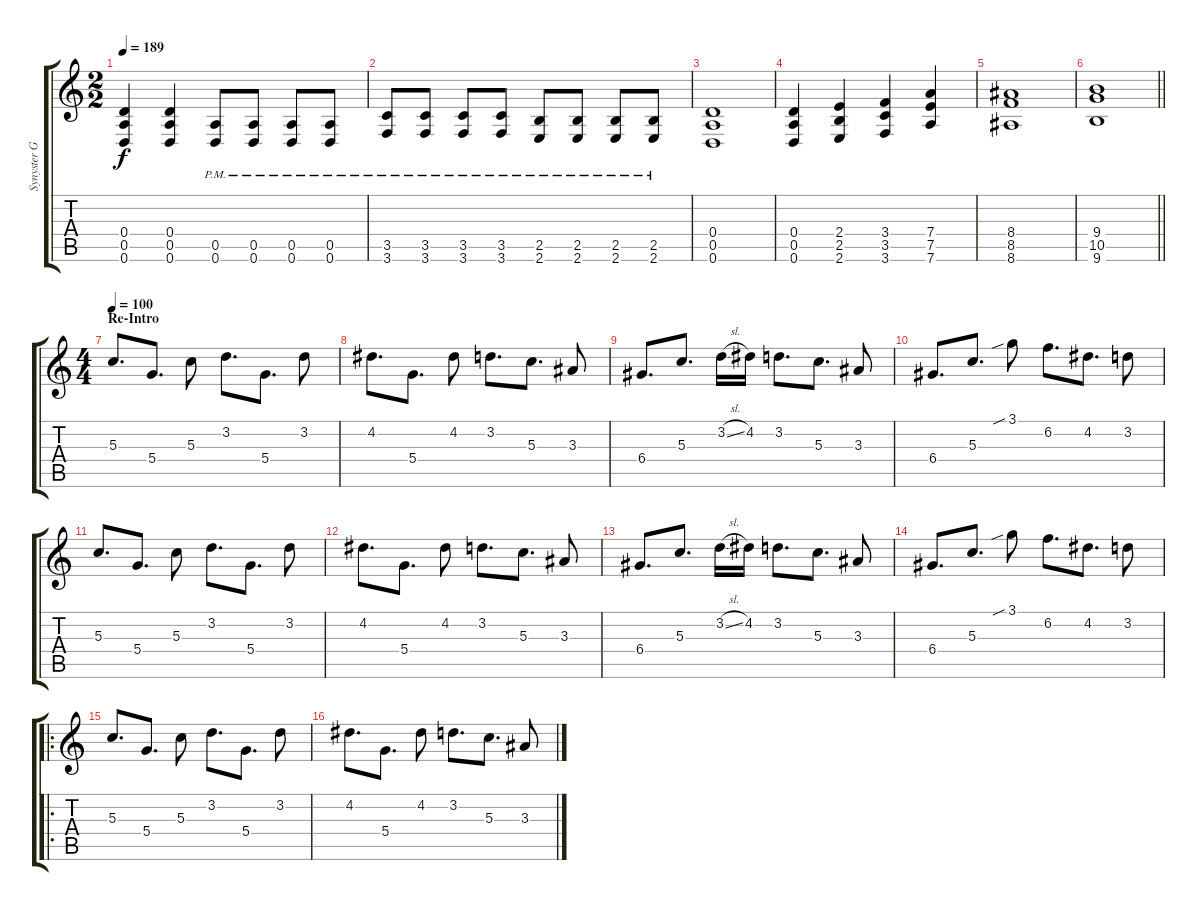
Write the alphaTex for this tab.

\track ("Synyster Gates" "Synyster G") {instrument distortionguitar}
\staff {score tabs}
\tuning (E4 B3 G3 D3 A2 D2) {hide}
\ts (2 2)
\tempo 189
\clef g2
\ks c
(0.4 0.5 0.6).4{dy f} (0.4 0.5 0.6).4 (0.5{pm} 0.6{pm}).8 (0.5{pm} 0.6{pm}).8 (0.5{pm} 0.6{pm}).8 (0.5{pm} 0.6{pm}).8 |
(3.5{pm} 3.6{pm}).8 (3.5{pm} 3.6{pm}).8 (3.5{pm} 3.6{pm}).8 (3.5{pm} 3.6{pm}).8 (2.5{pm} 2.6{pm}).8 (2.5{pm} 2.6{pm}).8 (2.5{pm} 2.6{pm}).8 (2.5{pm} 2.6{pm}).8 |
(0.4 0.5 0.6).1 |
(0.4 0.5 0.6).4 (2.4 2.5 2.6).4 (3.4 3.5 3.6).4 (7.4 7.5 7.6).4 |
(8.4 8.5 8.6).1 |
\barLineRight lightlight
(9.4 10.5 9.6).1 |
\ts (4 4)
\section ("" "Re-Intro")
\tempo 100
5.3.8{d} 5.4.8{d} 5.3.8 3.2.8{d} 5.4.8{d} 3.2.8 |
4.2.8{d} 5.4.8{d} 4.2.8 3.2.8{d} 5.3.8{d} 3.3.8 |
6.4.8{d} 5.3.8{d} 3.2{sl}.16 4.2.16 3.2.8{d} 5.3.8{d} 3.3.8 |
6.4.8{d} 5.3.8{d} 3.1{sib}.8 6.2.8{d} 4.2.8{d} 3.2.8 |
5.3.8{d} 5.4.8{d} 5.3.8 3.2.8{d} 5.4.8{d} 3.2.8 |
4.2.8{d} 5.4.8{d} 4.2.8 3.2.8{d} 5.3.8{d} 3.3.8 |
6.4.8{d} 5.3.8{d} 3.2{sl}.16 4.2.16 3.2.8{d} 5.3.8{d} 3.3.8 |
6.4.8{d} 5.3.8{d} 3.1{sib}.8 6.2.8{d} 4.2.8{d} 3.2.8 |
\ro
5.3.8{d} 5.4.8{d} 5.3.8 3.2.8{d} 5.4.8{d} 3.2.8 |
4.2.8{d} 5.4.8{d} 4.2.8 3.2.8{d} 5.3.8{d} 3.3.8
